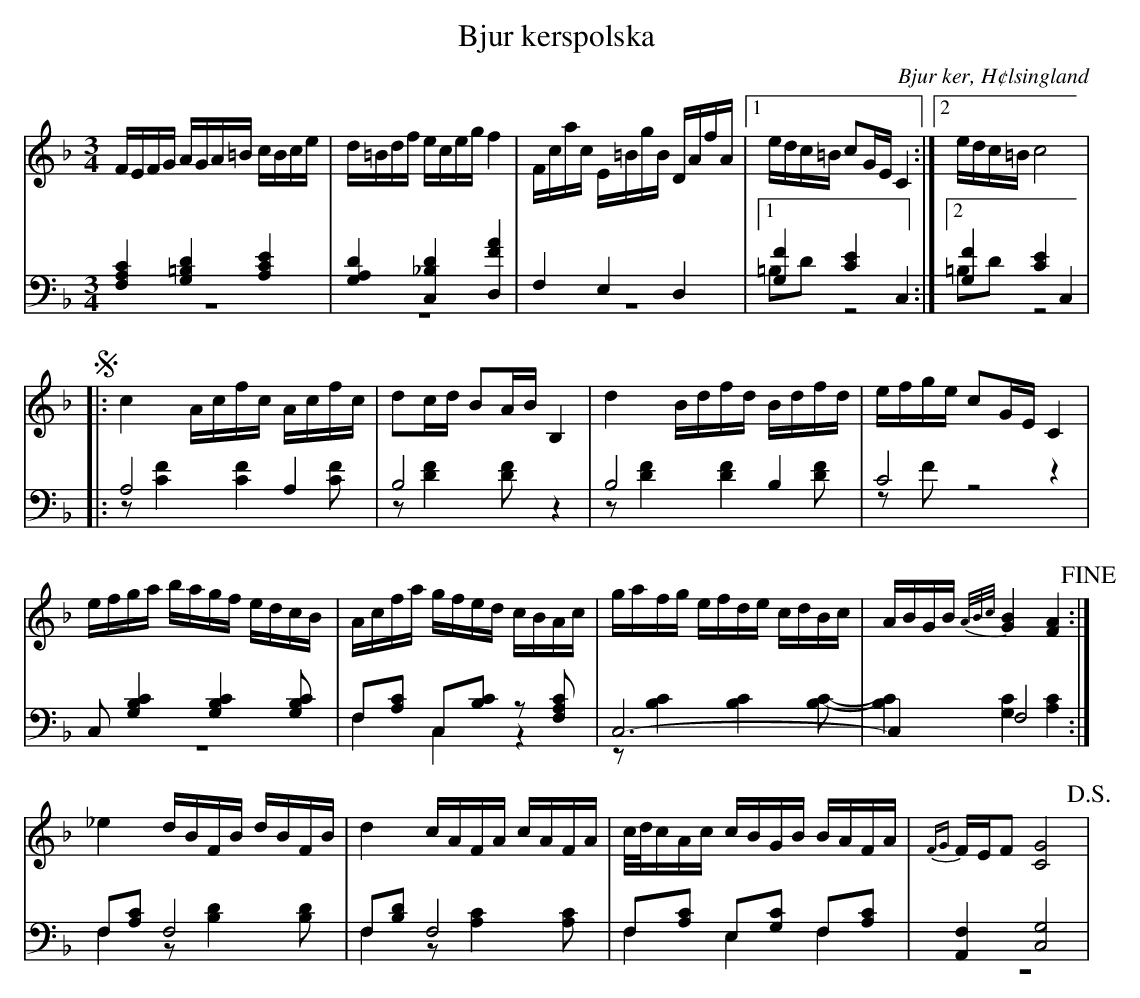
X:1
T: Bjur kerspolska
O: Bjur ker, H¢lsingland
M: 3/4
L: 1/16
K: F
V:1
V:2
V:3 merge
V:1
FEFG AGA=B cBce|d=Bdf eceg f4|Fcac E=BgB DAfA|1 edc=B c2GE C4:|2 edc=B c8 |
!segno! |:c4 Acfc Acfc|d2cd B2AB B,4|d4 Bdfd Bdfd|efge c2GE C4|
efga bagf edcB|Acfa gfed cBAc|gafg efde cdBc|ABGB {A/B/c/}[G4B4] [F4A4] !fine!:|
_e4 dBFB dBFB|d4 cAFA cAFA|c/d/cAc cBGB BAFA|{FG}FEF2 [C8G8] !D.S.!|
V:2 clef=bass
[F,4A,4C4] [G,4=B,4D4] [A,4C4E4]|[G,4A,4D4] [C,4_B,4D4] [D,4F4A4]|F,4 E,4 D,4|1 [G,4F4] [C4E4] C,4:|2 [G,4F4] [C4E4] C,4 |
|:A,8 A,4|B,8 z4|B,8  B,4|C8 z4|
C,2 [G,4B,4C4] [G,4B,4C4] [G,2B,2C2]|F,2[A,2C2] C,2[B,2C2] z2 [F,2A,2C2]|C,12-|C,4 F,8:|
F,2[A,2C2] F,8|F,2[B,2D2] F,8|F,2[A,2C2] E,2[G,2C2] F,2[A,2C2]|[A,,4F,4] [C,8G,8] |
V:3 clef=bass
z12|z12|z12|1 =B,2D2 z8:|2 =B,2D2 z8|
|:z2 [C4F4] [C4F4] [C2F2]|z2 [D4F4] [D2F2] z4|z2 [D4F4] [D4F4] [D2F2]|z2 F2 z8|
z12|F,4 C,4 z4|z2 [B,4C4] [B,4C4] [B,2C2]-|[B,4C4] [G,4C4] [A,4C4]:|
F,4 z2 [B,4D4] [B,2D2]|F,4 z2 [A,4C4] [A,2C2]|F,4 E,4 F,4|z12|
